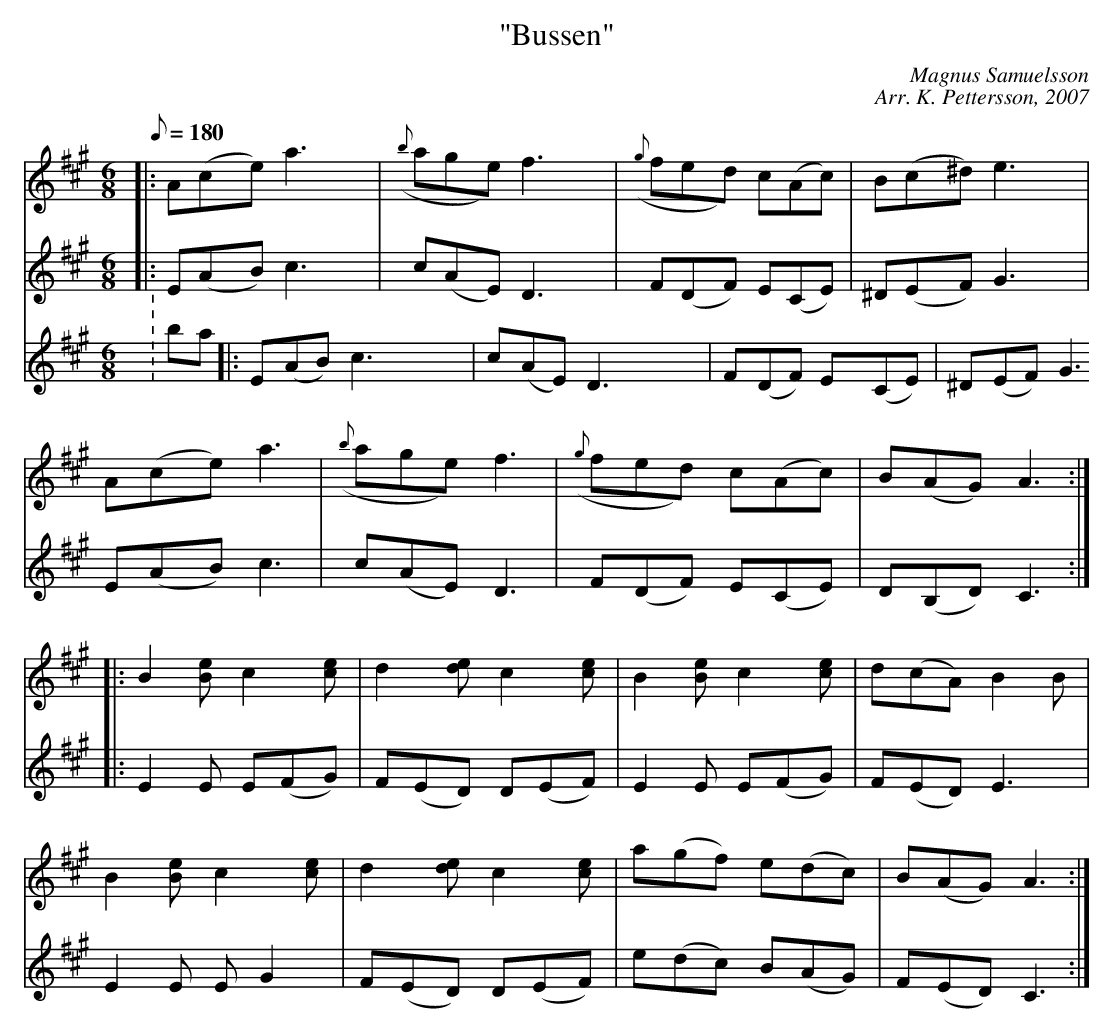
X:1
T: "Bussen"
C: Magnus Samuelsson
C: Arr. K. Pettersson, 2007
M: 6/8
L: 1/8
K: A
Q: 180
[V:1] |: A(ce) a3 | ({b}age) f3 | ({g}fed) c(Ac) | B(c^d) e3 |
[V:2] |: E(AB) c3 | c(AE) D3 | F(DF) E(CE) | ^D(EF) G3 |
[V:3] K: bass |: E(AB) c3 | c(AE) D3 | F(DF) E(CE) | ^D(EF) G3 |
[V:1] A(ce) a3 | ({b}age) f3 | ({g}fed) c(Ac) | B(AG) A3:|
[V:2] E(AB) c3 | c(AE) D3 | F(DF) E(CE) | D(B,D) C3 :|
[V:1] |: B2[Be] c2[ce] | d2[de] c2[ce] | B2[Be] c2[ce] | d(cA) B2B |
[V:2] |: E2E E(FG) | F(ED) D(EF) | E2E E(FG) | F(ED) E3 |
[V:1] B2[Be] c2[ce] | d2[de] c2[ce] | a(gf) e(dc) | B(AG) A3 :|
[V:2] E2E EG2 | F(ED) D(EF) | e(dc) B(AG) | F(ED) C3 :|
